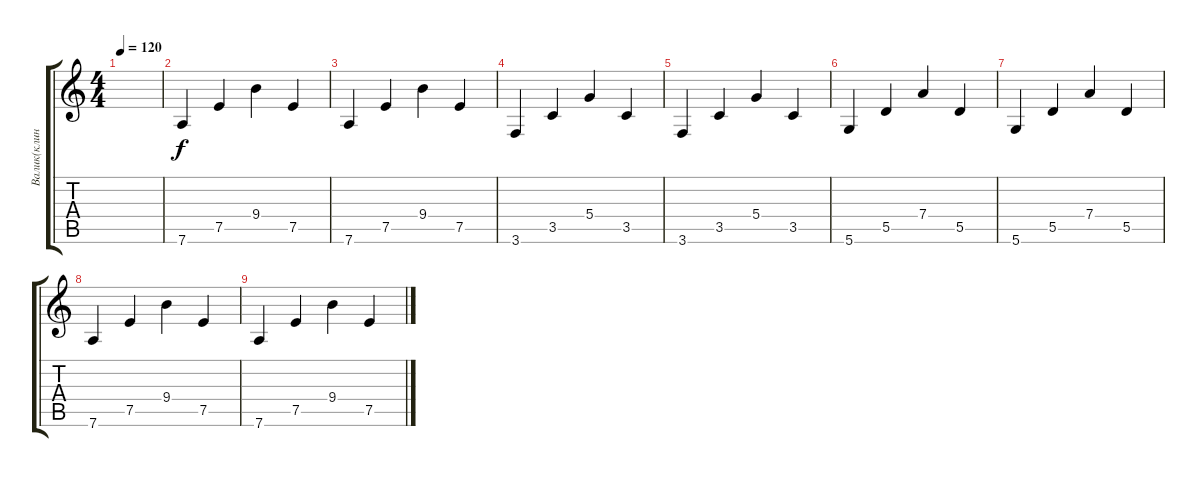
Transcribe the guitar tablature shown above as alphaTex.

\track ("Валик(клин)" "Валик(клин") {instrument acousticguitarsteel}
\staff {score tabs}
\tuning (E4 B3 G3 D3 A2 D2) {hide}
\ts (4 4)
\tempo 120
\clef g2
\ks c
|
7.6.4 7.5.4 9.4.4 7.5.4 |
7.6.4 7.5.4 9.4.4 7.5.4 |
3.6.4 3.5.4 5.4.4 3.5.4 |
3.6.4 3.5.4 5.4.4 3.5.4 |
5.6.4 5.5.4 7.4.4 5.5.4 |
5.6.4 5.5.4 7.4.4 5.5.4 |
7.6.4 7.5.4 9.4.4 7.5.4 |
7.6.4 7.5.4 9.4.4 7.5.4
